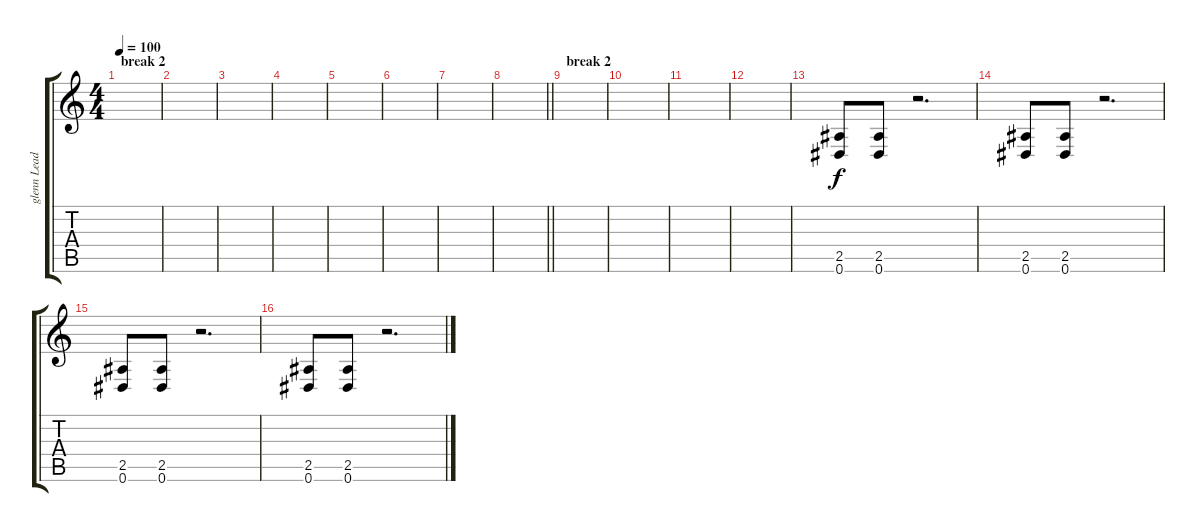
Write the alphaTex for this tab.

\track ("glenn Lead" "glenn Lead") {instrument distortionguitar}
\staff {score tabs}
\tuning (Eb4 Bb3 Gb3 Db3 Ab2 Eb2) {hide}
\ts (4 4)
\section ("" "break 2")
\tempo 100
\clef g2
\ks c
|
|
|
|
|
|
|
\barLineRight lightlight
|
\section ("" "break 2")
|
|
|
|
(2.5 0.6).8 (2.5 0.6).8 r.2{d} |
(2.5 0.6).8 (2.5 0.6).8 r.2{d} |
(2.5 0.6).8 (2.5 0.6).8 r.2{d} |
(2.5 0.6).8 (2.5 0.6).8 r.2{d}
